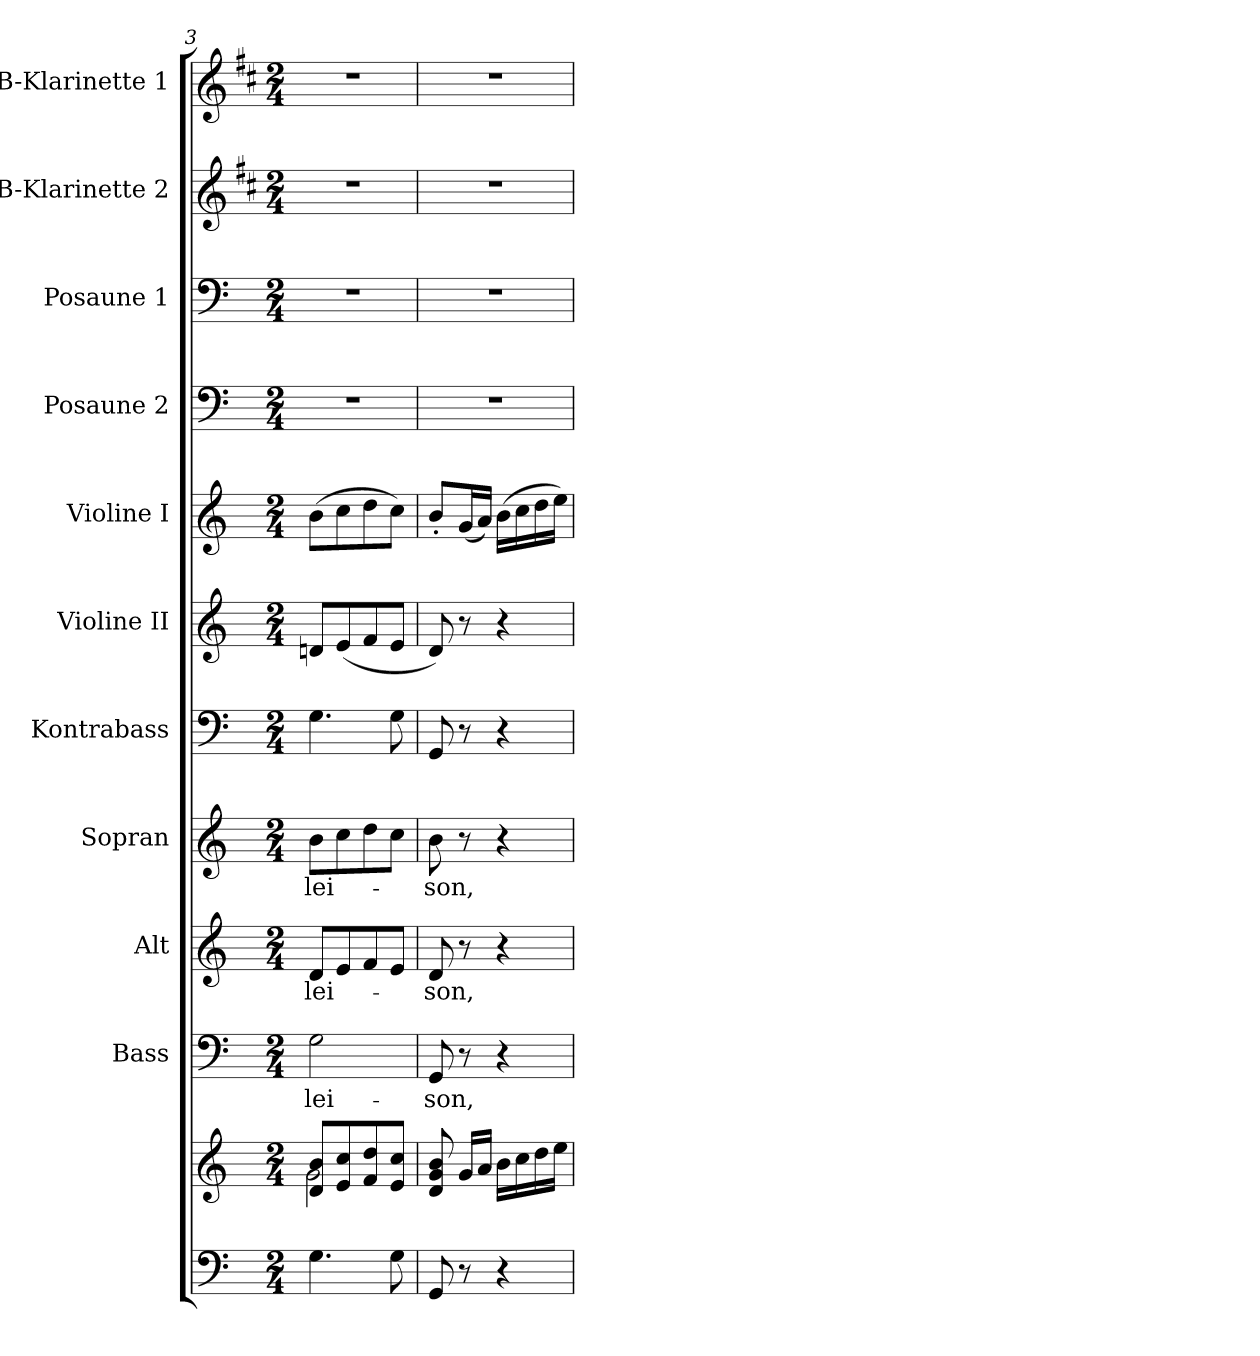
**kern	**kern	**kern	**text	**kern	**text	**kern	**text	**kern	**kern	**kern	**kern	**kern	**kern	**kern
*part11	*part11	*part10	*part10	*part9	*part9	*part8	*part8	*part7	*part6	*part5	*part4	*part3	*part2	*part1
*staff12	*staff11	*staff10	*staff10	*staff9	*staff9	*staff8	*staff8	*staff7	*staff6	*staff5	*staff4	*staff3	*staff2	*staff1
*	*	*I"Bass	*	*I"Alt	*	*I"Sopran	*	*I"Kontrabass	*I"Violine II	*I"Violine I	*I"Posaune 2	*I"Posaune 1	*I"B-Klarinette 2	*I"B-Klarinette 1
*	*	*I'B.	*	*I'A.	*	*I'S.	*	*I'Kb.	*I'Vl. II	*I'Vl. I	*I'Pos. 2	*I'Pos. 1	*I'B Kl. 2	*I'B Kl. 1
*clefF4	*clefG2	*clefF4	*	*clefG2	*	*clefG2	*	*clefF4	*clefG2	*clefG2	*clefF4	*clefF4	*clefG2	*clefG2
*	*	*	*	*	*	*	*	*ITrd7c12	*	*	*	*	*ITrd1c2	*ITrd1c2
*k[]	*k[]	*k[]	*	*k[]	*	*k[]	*	*k[]	*k[]	*k[]	*k[]	*k[]	*k[]	*k[]
*C:	*C:	*C:	*	*C:	*	*C:	*	*C:	*C:	*C:	*C:	*C:	*C:	*C:
*M2/4	*M2/4	*M2/4	*	*M2/4	*	*M2/4	*	*M2/4	*M2/4	*M2/4	*M2/4	*M2/4	*M2/4	*M2/4
=3	=3	=3	=3	=3	=3	=3	=3	=3	=3	=3	=3	=3	=3	=3
*	*^	*	*	*	*	*	*	*	*	*	*	*	*	*
!	!	!	!	!LO:LY:b	!	!LO:LY:b	!	!LO:LY:b	!	!	!	!	!	!	!
4.G\	8d/ 8b/L	2g\	2G\	-lei-	8d/L	-lei-	8b\L	-lei-	4.GG\	8dn/L	(>8b\L	2r	2r	2r	2r
.	8e/ 8cc/	.	.	.	8e/	.	8cc\	.	.	(<8e/	8cc\	.	.	.	.
.	8f/ 8dd/	.	.	.	8f/	.	8dd\	.	.	8f/	8dd\	.	.	.	.
8G\	8e/ 8cc/J	.	.	.	8e/J	.	8cc\J	.	8GG\	8e/J	8cc\J)	.	.	.	.
*	*v	*v	*	*	*	*	*	*	*	*	*	*	*	*	*
=4	=4	=4	=4	=4	=4	=4	=4	=4	=4	=4	=4	=4	=4	=4
!	!	!	!LO:LY:b	!	!LO:LY:b	!	!LO:LY:b	!	!	!	!	!	!	!
8GG/	8d/ 8g/ 8b/	8GG/	-son,	8d/	-son,	8b\	-son,	8GGG/	8d/)	8b'</L	2r	2r	2r	2r
8r	16g/LL	8r	.	8r	.	8r	.	8r	8r	(<16g/L	.	.	.	.
.	16a/JJ	.	.	.	.	.	.	.	.	16a/JJ)	.	.	.	.
4r	16b\LL	4r	.	4r	.	4r	.	4r	4r	(>16b\LL	.	.	.	.
.	16cc\	.	.	.	.	.	.	.	.	16cc\	.	.	.	.
.	16dd\	.	.	.	.	.	.	.	.	16dd\	.	.	.	.
.	16ee\JJ	.	.	.	.	.	.	.	.	16ee\JJ)	.	.	.	.
=	=	=	=	=	=	=	=	=	=	=	=	=	=	=
*-	*-	*-	*-	*-	*-	*-	*-	*-	*-	*-	*-	*-	*-	*-
